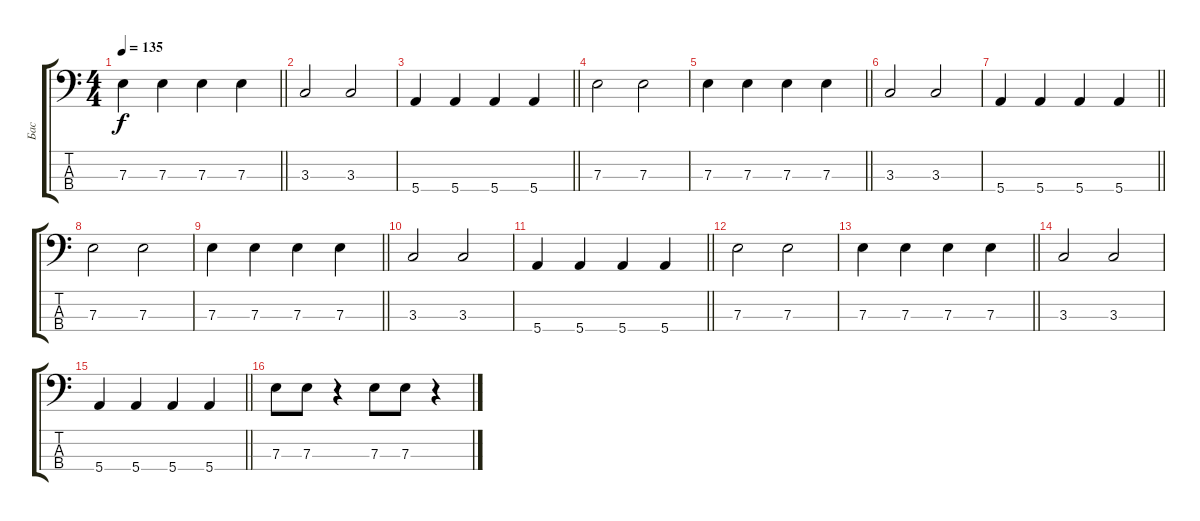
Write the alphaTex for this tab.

\track ("Бас" "Бас") {instrument electricbassfinger}
\staff {score tabs}
\tuning (G2 D2 A1 E1) {hide}
\ts (4 4)
\tempo 135
\clef f4
\barLineRight lightlight
\ks c
7.3.4{dy f} 7.3.4 7.3.4 7.3.4 |
3.3.2 3.3.2 |
\barLineRight lightlight
5.4.4 5.4.4 5.4.4 5.4.4 |
7.3.2 7.3.2 |
\barLineRight lightlight
7.3.4 7.3.4 7.3.4 7.3.4 |
3.3.2 3.3.2 |
\barLineRight lightlight
5.4.4 5.4.4 5.4.4 5.4.4 |
7.3.2 7.3.2 |
\barLineRight lightlight
7.3.4 7.3.4 7.3.4 7.3.4 |
3.3.2 3.3.2 |
\barLineRight lightlight
5.4.4 5.4.4 5.4.4 5.4.4 |
7.3.2 7.3.2 |
\barLineRight lightlight
7.3.4 7.3.4 7.3.4 7.3.4 |
3.3.2 3.3.2 |
\barLineRight lightlight
5.4.4 5.4.4 5.4.4 5.4.4 |
7.3.8 7.3.8 r.4 7.3.8 7.3.8 r.4
